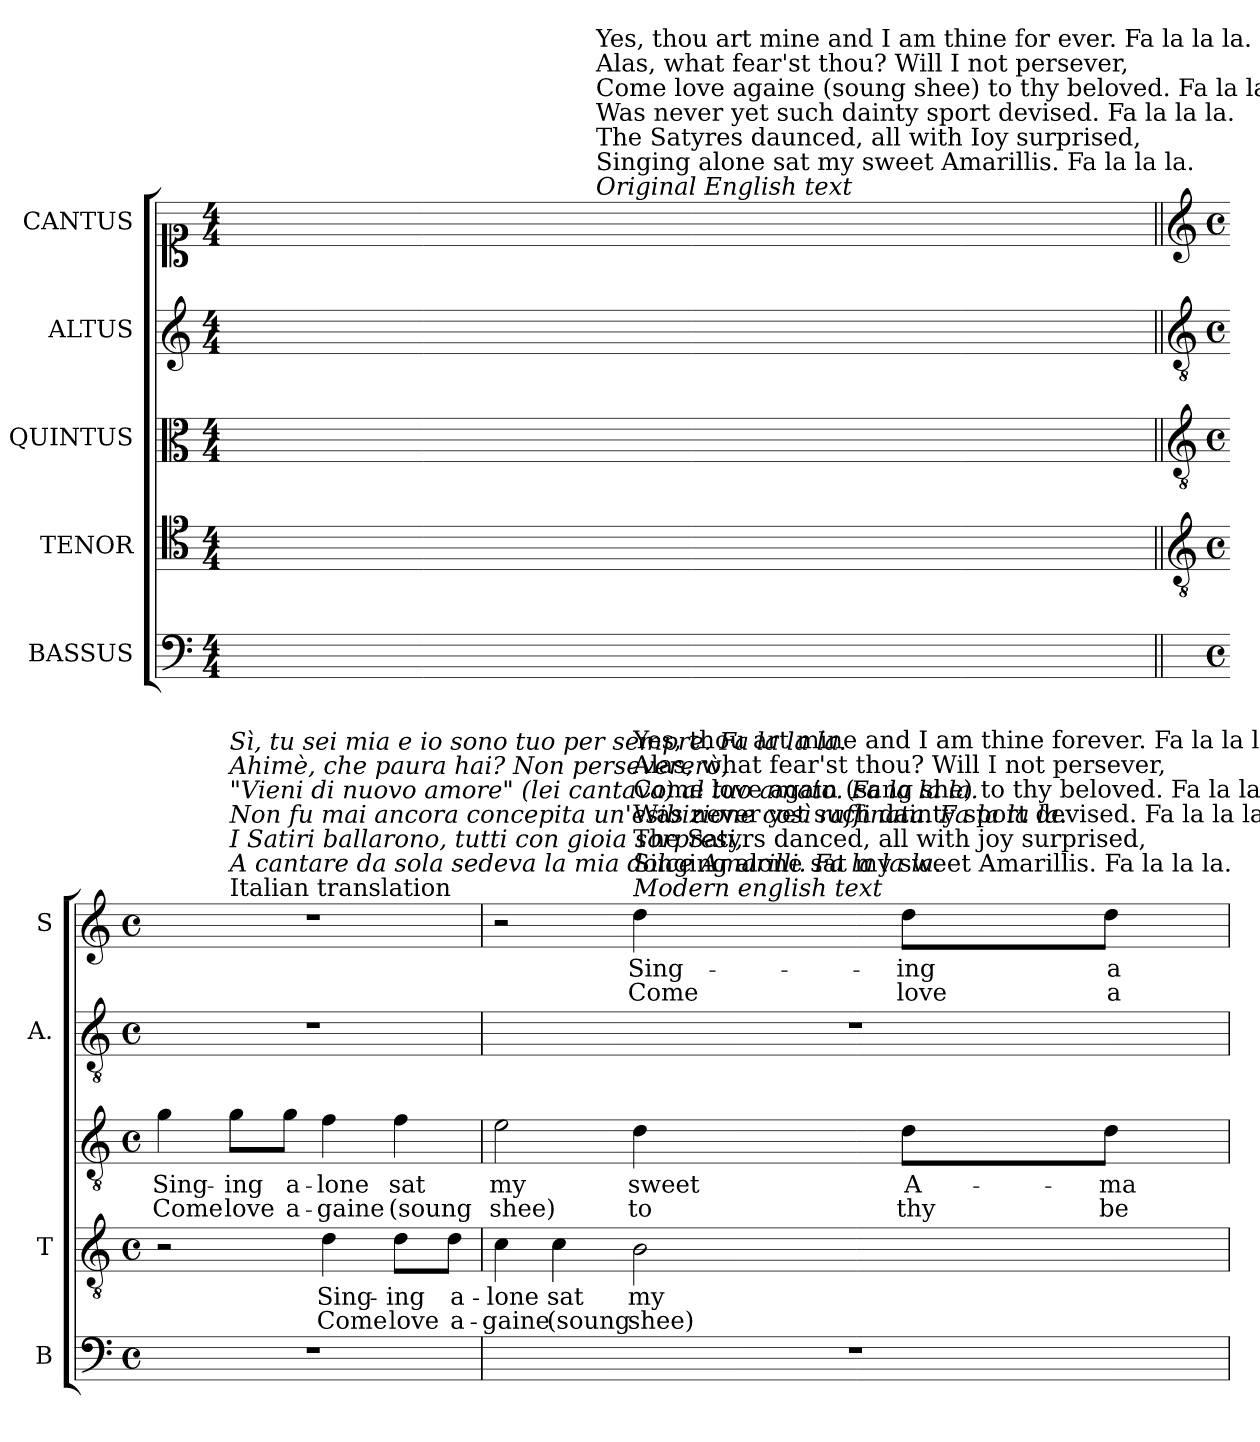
**kern	**kern	**text	**text	**kern	**text	**text	**kern	**kern	**text	**text
*part5	*part4	*part4	*part4	*part3	*part3	*part3	*part2	*part1	*part1	*part1
*staff5	*staff4	*staff4	*staff4	*staff3	*staff3	*staff3	*staff2	*staff1	*staff1	*staff1
*I"BASSUS	*I"TENOR	*	*	*I"QUINTUS	*	*	*I"ALTUS	*I"CANTUS	*	*
*I'B	*I'T	*	*	*	*	*	*I'A.	*I'S	*	*
!!LO:PB:g=z
*clefF4	*clefC4	*	*	*clefC3	*	*	*clefG2	*clefC1	*	*
*	*ITrd7c12	*	*	*ITrd7c12	*	*	*ITrd7c12	*	*	*
*k[]	*k[]	*	*	*k[]	*	*	*k[]	*k[]	*	*
*C:	*C:	*	*	*C:	*	*	*C:	*C:	*	*
*M4/4	*M4/4	*	*	*M4/4	*	*	*M4/4	*M4/4	*	*
=1	=1	=1	=1	=1	=1	=1	=1	=1	=1	=1
*	*	*	*	*	*	*	*	*^	*	*
*	*	*	*	*	*	*	*	*	*^	*	*
1ryy	1ryy	.	.	1ryy	.	.	1ryy	1ryy	4ryy	2ryy	.	.
.	.	.	.	.	.	.	.	.	8ryy	.	.	.
.	.	.	.	.	.	.	.	.	32ryy	.	.	.
.	.	.	.	.	.	.	.	.	64ryy	.	.	.
.	.	.	.	.	.	.	.	.	256.ryy	.	.	.
!	!	!	!	!	!	!	!	!	!LO:TX:a:i:t=Original English text	!	!	!
!	!	!	!	!	!	!	!	!	!LO:TX:t=Singing alone sat my sweet Amarillis. Fa la la la.	!	!	!
!	!	!	!	!	!	!	!	!	!LO:TX:t=The Satyres daunced, all with Ioy surprised,	!	!	!
!	!	!	!	!	!	!	!	!	!LO:TX:t=Was never yet such dainty sport devised. Fa la la la.	!	!	!
!	!	!	!	!	!	!	!	!	!LO:TX:t=Come love againe (soung shee) to thy beloved. Fa la la la.	!	!	!
!	!	!	!	!	!	!	!	!	!LO:TX:t=Alas, what fear'st thou? Will I not persever,	!	!	!
!	!	!	!	!	!	!	!	!	!LO:TX:t=Yes, thou art mine and I am thine for ever.  Fa la la la.	!	!	!
.	.	.	.	.	.	.	.	.	2ryy	.	.	.
.	.	.	.	.	.	.	.	.	.	4ryy	.	.
.	.	.	.	.	.	.	.	.	.	8ryy	.	.
.	.	.	.	.	.	.	.	.	.	16ryy	.	.
.	.	.	.	.	.	.	.	.	16ryy	.	.	.
.	.	.	.	.	.	.	.	.	.	32ryy	.	.
.	.	.	.	.	.	.	.	.	.	64ryy	.	.
.	.	.	.	.	.	.	.	.	.	128...ryy	.	.
.	.	.	.	.	.	.	.	.	128ryy	.	.	.
.	.	.	.	.	.	.	.	.	512ryy	.	.	.
*	*	*	*	*	*	*	*	*MM160	*	*	*	*
.	.	.	.	.	.	.	.	.	.	1024ryy	.	.
*	*	*	*	*	*	*	*	*v	*v	*v	*	*
=1||	=1||	=1||	=1||	=1||	=1||	=1||	=1||	=1||	=1||	=1||
*	*clefGv2	*	*	*clefGv2	*	*	*clefGv2	*clefG2	*	*
*k[]	*k[]	*	*	*k[]	*	*	*k[]	*k[]	*	*
*C:	*C:	*	*	*C:	*	*	*C:	*C:	*	*
*M4/4	*M4/4	*	*	*M4/4	*	*	*M4/4	*M4/4	*	*
*met(c)	*met(c)	*	*	*met(c)	*	*	*met(c)	*met(c)	*	*
*	*	*	*	*	*	*	*	*^	*	*
*	*	*	*	*	*	*	*	*	*^	*	*
!	!	!	!	!	!LO:LY:b:color=#000000	!LO:LY:b:color=#000000	!	!	!	!	!	!
*	*	*	*	*	*	*	*	*	*v	*v	*	*
1r	2r	.	.	4Gi\	Sing-	Come	1r	1r	4ryy	.	.
!	!	!	!	!	!	!	!	!	!LO:TX:a:t=Italian translation	!	!
!	!	!	!	!	!	!	!	!	!LO:TX:i:t=A cantare da sola sedeva la mia dolce Amarilli. Fa la la la.	!	!
!	!	!	!	!	!	!	!	!	!LO:TX:i:t=I Satiri ballarono, tutti con gioia sorpresi,	!	!
!	!	!	!	!	!	!	!	!	!LO:TX:i:t=Non fu mai ancora concepita un'esibizione così raffinata. Fa la la la.	!	!
!	!	!	!	!	!	!	!	!	!LO:TX:i:t="Vieni di nuovo amore" (lei cantava) al tuo amato. Fa la la la.	!	!
!	!	!	!	!	!	!	!	!	!LO:TX:i:t=Ahimè, che paura hai? Non persevererò,	!	!
!	!	!	!	!	!	!	!	!	!LO:TX:i:t=Sì, tu sei mia e io sono tuo per sempre. Fa la la la.	!	!
!	!	!	!	!	!LO:LY:b:color=#000000	!LO:LY:b:color=#000000	!	!	!	!	!
.	.	.	.	8Gi\L	-ing	love	.	.	2.ryy	.	.
!	!	!	!	!	!LO:LY:b:color=#000000	!LO:LY:b:color=#000000	!	!	!	!	!
.	.	.	.	8Gi\J	a-	a-	.	.	.	.	.
!	!	!LO:LY:b:color=#000000	!LO:LY:b:color=#000000	!	!	!	!	!	!	!	!
!	!	!	!	!	!LO:LY:b:color=#000000	!LO:LY:b:color=#000000	!	!	!	!	!
.	4Di\	Sing-	Come	4Fi\	-lone	-gaine	.	.	.	.	.
!	!	!LO:LY:b:color=#000000	!LO:LY:b:color=#000000	!	!	!	!	!	!	!	!
!	!	!	!	!	!LO:LY:b:color=#000000	!LO:LY:b:color=#000000	!	!	!	!	!
.	8Di\L	-ing	love	4Fi\	sat	(soung	.	.	.	.	.
!	!	!LO:LY:b:color=#000000	!LO:LY:b:color=#000000	!	!	!	!	!	!	!	!
.	8Di\J	a-	a-	.	.	.	.	.	.	.	.
*	*	*	*	*	*	*	*	*v	*v	*	*
=2	=2	=2	=2	=2	=2	=2	=2	=2	=2	=2
*	*	*	*	*	*	*	*	*^	*	*
!	!	!LO:LY:b:color=#000000	!LO:LY:b:color=#000000	!	!	!	!	!	!	!	!
*	*	*	*	*	*	*	*	*v	*v	*	*
*	*	*	*	*	*	*	*	*^	*	*
!	!	!	!	!	!LO:LY:b:color=#000000	!LO:LY:b:color=#000000	!	!	!	!	!
*	*	*	*	*	*	*	*	*v	*v	*	*
1r	4Ci\	-lone	-gaine	2Ei\	my	shee)	1r	2r	.	.
!	!	!LO:LY:b:color=#000000	!LO:LY:b:color=#000000	!	!	!	!	!	!	!
.	4Ci\	sat	(soung	.	.	.	.	.	.	.
!	!	!LO:LY:b:color=#000000	!LO:LY:b:color=#000000	!	!	!	!	!	!	!
!	!	!	!	!	!LO:LY:b:color=#000000	!LO:LY:b:color=#000000	!	!	!	!
!	!	!	!	!	!	!	!	!LO:TX:a:i:t=Modern english text	!	!
!	!	!	!	!	!	!	!	!LO:TX:t=Singing alone sat my sweet Amarillis. Fa la la la.	!	!
!	!	!	!	!	!	!	!	!LO:TX:t=The Satyrs danced, all with joy surprised,	!	!
!	!	!	!	!	!	!	!	!LO:TX:t=Was never yet such dainty sport devised. Fa la la la.	!	!
!	!	!	!	!	!	!	!	!LO:TX:t=Come love again (sang she) to thy beloved. Fa la la la.	!	!
!	!	!	!	!	!	!	!	!LO:TX:t=Alas, what fear'st thou? Will I not persever,	!	!
!	!	!	!	!	!	!	!	!LO:TX:t=Yes, thou art mine and I am thine forever.  Fa la la la.	!	!
!	!	!	!	!	!	!	!	!	!LO:LY:b:color=#000000	!LO:LY:b:color=#000000
.	2BBi\	my	shee)	4Di\	sweet	to	.	4ddi\	Sing-	Come
!	!	!	!	!	!LO:LY:b:color=#000000	!LO:LY:b:color=#000000	!	!	!	!
!	!	!	!	!	!	!	!	!	!LO:LY:b:color=#000000	!LO:LY:b:color=#000000
.	.	.	.	8Di\L	A-	thy	.	8ddi\L	-ing	love
!	!	!	!	!	!LO:LY:b:color=#000000	!LO:LY:b:color=#000000	!	!	!	!
!	!	!	!	!	!	!	!	!	!LO:LY:b:color=#000000	!LO:LY:b:color=#000000
.	.	.	.	8Di\J	-ma-	be-	.	8ddi\J	a-	a-
=	=	=	=	=	=	=	=	=	=	=
*-	*-	*-	*-	*-	*-	*-	*-	*-	*-	*-
